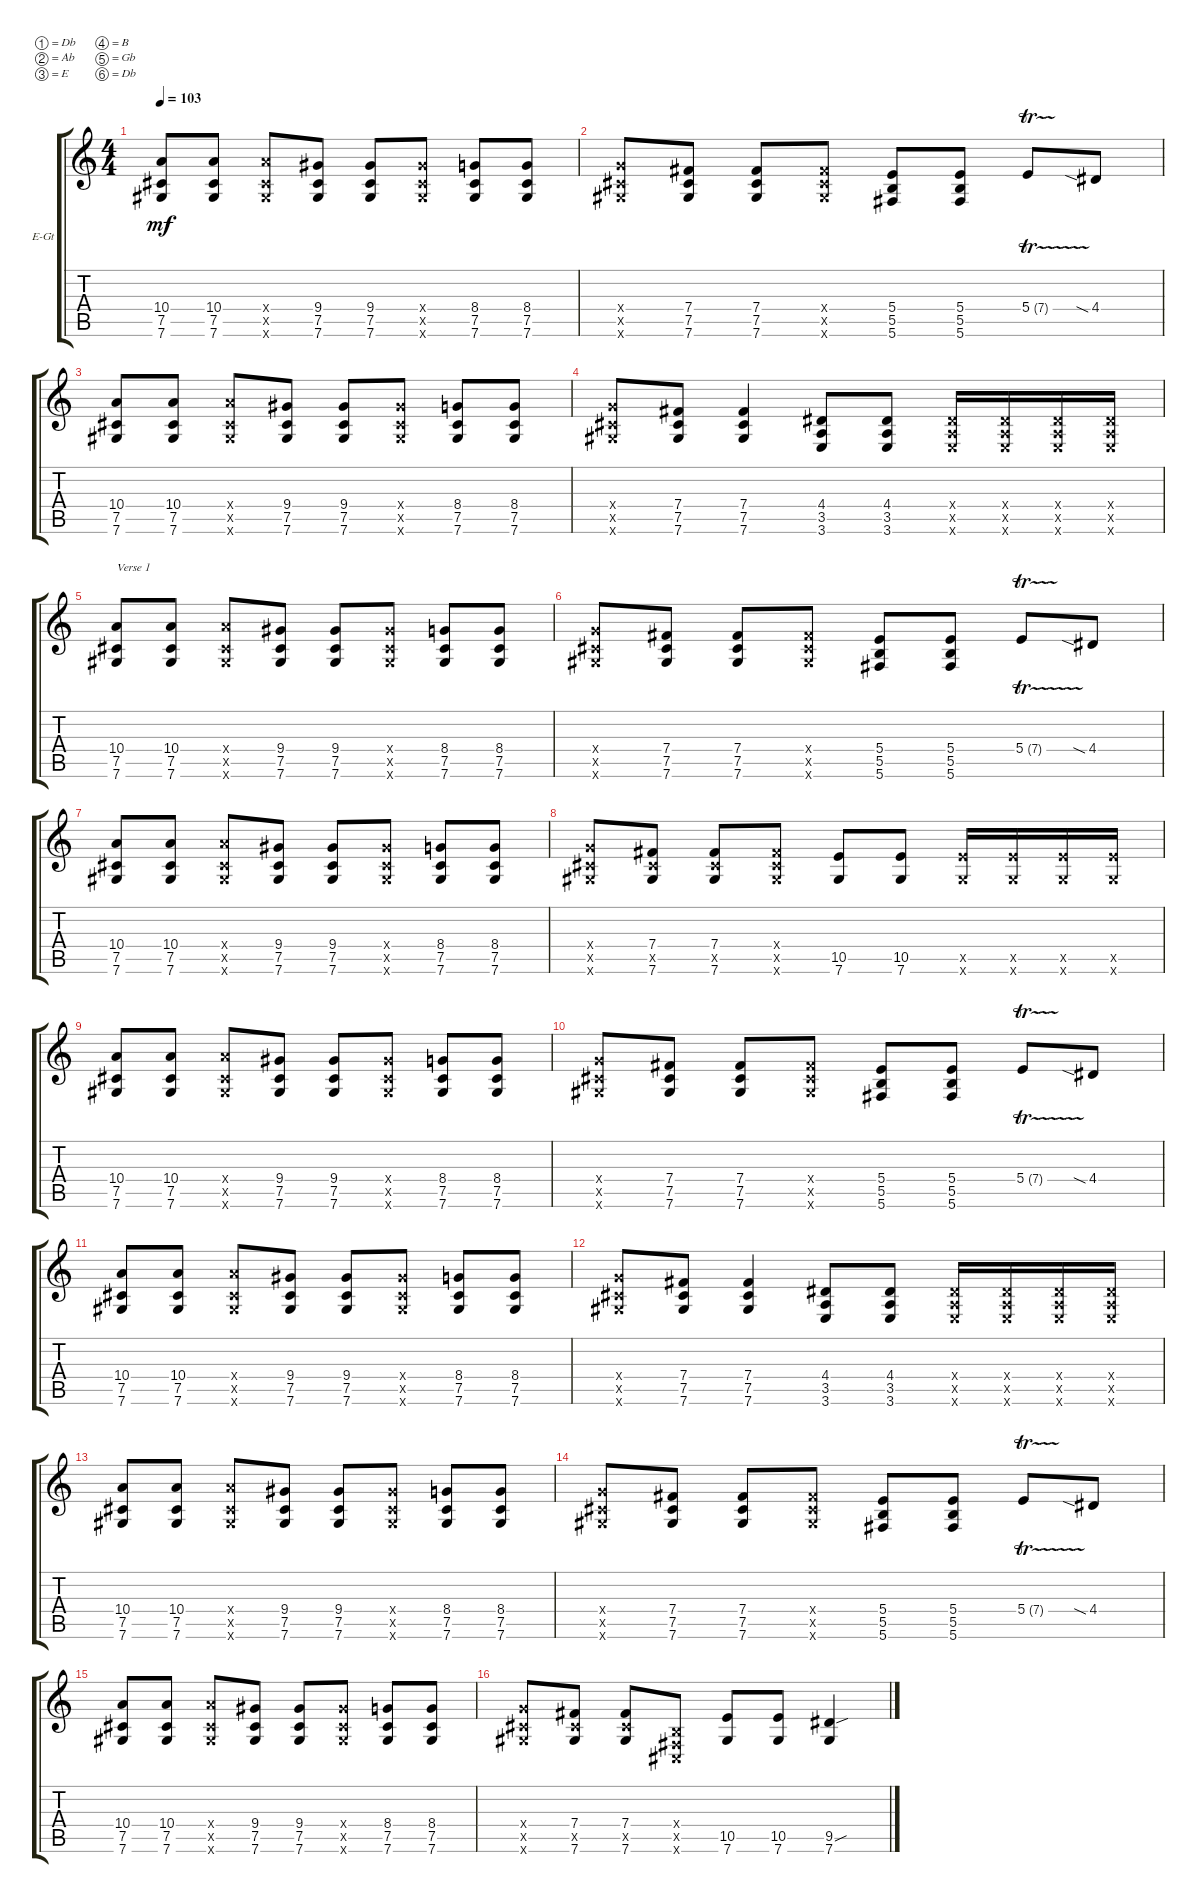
\bracketExtendMode groupsimilarinstruments
\firstSystemTrackNameOrientation horizontal
\otherSystemsTrackNameOrientation horizontal
\track ("Clean Guitar" "E-Gt") {instrument acousticguitarsteel}
\staff {score tabs}
\tuning (Db4 Ab3 E3 B2 Gb2 Db2)
\ts (4 4)
\tempo 103
\clef g2
\ks c
(7.6 7.5 10.4).8{dy mf} (7.6 7.5 10.4).8 (7.6{x} 7.5{x} 10.4{x}).8 (7.6 7.5 9.4).8 (7.6 7.5 9.4).8 (7.6{x} 7.5{x} 9.4{x}).8 (7.6 7.5 8.4).8 (7.6 7.5 8.4).8 |
(7.6{x} 7.5{x} 8.4{x}).8 (7.6 7.5 7.4).8 (7.6 7.5 7.4).8 (7.4{x} 7.5{x} 7.6{x}).8 (5.6 5.5 5.4).8 (5.6 5.5 5.4).8 5.4{tr (7 16)}.8 4.4{sia}.8 |
(7.6 7.5 10.4).8 (7.6 7.5 10.4).8 (7.6{x} 7.5{x} 10.4{x}).8 (7.6 7.5 9.4).8 (7.6 7.5 9.4).8 (7.6{x} 7.5{x} 9.4{x}).8 (7.6 7.5 8.4).8 (7.6 7.5 8.4).8 |
(7.6{x} 7.5{x} 8.4{x}).8 (7.6 7.5 7.4).8 (7.6 7.5 7.4).4 (3.6 3.5 4.4).8 (3.6 3.5 4.4).8 (3.6{x} 3.5{x} 4.4{x}).16 (3.6{x} 3.5{x} 4.4{x}).16 (3.6{x} 3.5{x} 4.4{x}).16 (3.6{x} 3.5{x} 4.4{x}).16 |
(7.6 7.5 10.4).8{txt "Verse 1"} (7.6 7.5 10.4).8 (7.6{x} 7.5{x} 10.4{x}).8 (7.6 7.5 9.4).8 (7.6 7.5 9.4).8 (7.6{x} 7.5{x} 9.4{x}).8 (7.6 7.5 8.4).8 (7.6 7.5 8.4).8 |
(7.6{x} 7.5{x} 8.4{x}).8 (7.6 7.5 7.4).8 (7.6 7.5 7.4).8 (7.4{x} 7.5{x} 7.6{x}).8 (5.6 5.5 5.4).8 (5.6 5.5 5.4).8 5.4{tr (7 16)}.8 4.4{sia}.8 |
(7.6 7.5 10.4).8 (7.6 7.5 10.4).8 (7.6{x} 7.5{x} 10.4{x}).8 (7.6 7.5 9.4).8 (7.6 7.5 9.4).8 (7.6{x} 7.5{x} 9.4{x}).8 (7.6 7.5 8.4).8 (7.6 7.5 8.4).8 |
(7.6{x} 7.5{x} 8.4{x}).8 (7.6 7.5{x} 7.4).8 (7.6 7.5{x} 7.4).8 (7.4{x} 7.5{x} 7.6{x}).8 (7.6 10.5).8 (7.6 10.5).8 (7.6{x} 10.5{x}).16 (7.6{x} 10.5{x}).16 (7.6{x} 10.5{x}).16 (7.6{x} 10.5{x}).16 |
(7.6 7.5 10.4).8 (7.6 7.5 10.4).8 (7.6{x} 7.5{x} 10.4{x}).8 (7.6 7.5 9.4).8 (7.6 7.5 9.4).8 (7.6{x} 7.5{x} 9.4{x}).8 (7.6 7.5 8.4).8 (7.6 7.5 8.4).8 |
(7.6{x} 7.5{x} 8.4{x}).8 (7.6 7.5 7.4).8 (7.6 7.5 7.4).8 (7.4{x} 7.5{x} 7.6{x}).8 (5.6 5.5 5.4).8 (5.6 5.5 5.4).8 5.4{tr (7 16)}.8 4.4{sia}.8 |
(7.6 7.5 10.4).8 (7.6 7.5 10.4).8 (7.6{x} 7.5{x} 10.4{x}).8 (7.6 7.5 9.4).8 (7.6 7.5 9.4).8 (7.6{x} 7.5{x} 9.4{x}).8 (7.6 7.5 8.4).8 (7.6 7.5 8.4).8 |
(7.6{x} 7.5{x} 8.4{x}).8 (7.6 7.5 7.4).8 (7.6 7.5 7.4).4 (3.6 3.5 4.4).8 (3.6 3.5 4.4).8 (3.6{x} 3.5{x} 4.4{x}).16 (3.6{x} 3.5{x} 4.4{x}).16 (3.6{x} 3.5{x} 4.4{x}).16 (3.6{x} 3.5{x} 4.4{x}).16 |
(7.6 7.5 10.4).8 (7.6 7.5 10.4).8 (7.6{x} 7.5{x} 10.4{x}).8 (7.6 7.5 9.4).8 (7.6 7.5 9.4).8 (7.6{x} 7.5{x} 9.4{x}).8 (7.6 7.5 8.4).8 (7.6 7.5 8.4).8 |
(7.6{x} 7.5{x} 8.4{x}).8 (7.6 7.5 7.4).8 (7.6 7.5 7.4).8 (7.4{x} 7.5{x} 7.6{x}).8 (5.6 5.5 5.4).8 (5.6 5.5 5.4).8 5.4{tr (7 16)}.8 4.4{sia}.8 |
(7.6 7.5 10.4).8 (7.6 7.5 10.4).8 (7.6{x} 7.5{x} 10.4{x}).8 (7.6 7.5 9.4).8 (7.6 7.5 9.4).8 (7.6{x} 7.5{x} 9.4{x}).8 (7.6 7.5 8.4).8 (7.6 7.5 8.4).8 |
(7.6{x} 7.5{x} 8.4{x}).8 (7.6 7.5{x} 7.4).8 (7.6 7.5{x} 7.4).8 (0.6{x} 0.4{x} 0.5{x}).8 (7.6 10.5).8 (7.6 10.5).8 (7.6 9.5{sou}).4
